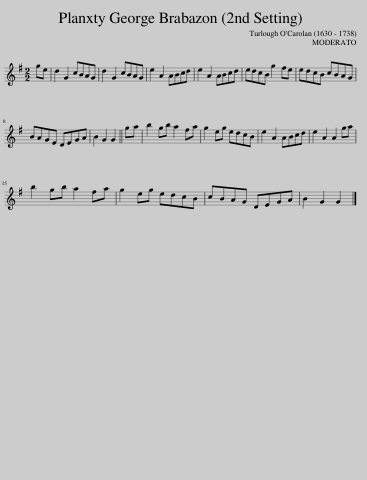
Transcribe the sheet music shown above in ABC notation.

X:1
L:1/8
M:2/2
I:linebreak $
K:G
V:1 treble
V:1
 ge | d2 G2 cBAG | d2 G2 cBAG | e2 A2 ABcd | e2 A2 ABcd | %5
 edcB g2 fe | edcB cBAG |$ BAGE DEGA | B2 G2 G2 || ga | %10
 b2 gb a2 fa | g2 eg edcB | e2 A2 ABcd | e2 A2 A2 ga |$ b2 gb a2 fa | %15
 g2 eg edcB | cBAG DEGA | B2 G2 G2 |] %18
